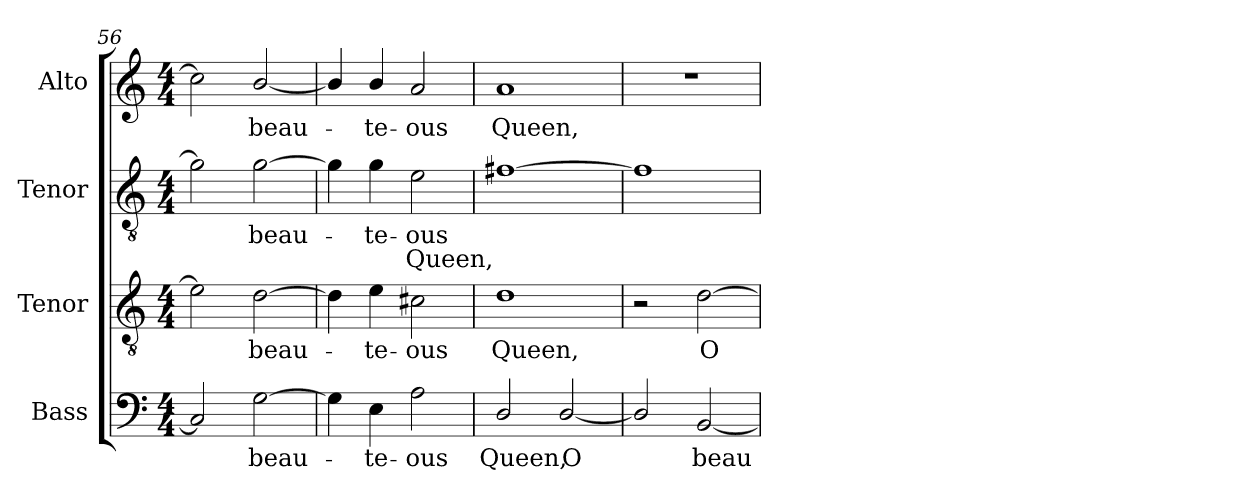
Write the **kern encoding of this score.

**kern	**text	**kern	**text	**kern	**text	**text	**kern	**text
*part4	*part4	*part3	*part3	*part2	*part2	*part2	*part1	*part1
*staff4	*staff4	*staff3	*staff3	*staff2	*staff2	*staff2	*staff1	*staff1
*I"Bass	*	*I"Tenor	*	*I"Tenor	*	*	*I"Alto	*
*I'B.	*	*I'T.	*	*I'T.	*	*	*I'A.	*
*clefF4	*	*clefGv2	*	*clefGv2	*	*	*clefG2	*
*	*	*ITrd7c12	*	*ITrd7c12	*	*	*	*
*k[]	*	*k[]	*	*k[]	*	*	*k[]	*
*C:	*	*C:	*	*C:	*	*	*C:	*
*M4/4	*	*M4/4	*	*M4/4	*	*	*M4/4	*
=56	=56	=56	=56	=56	=56	=56	=56	=56
2Ci/]	.	2Ei\]	.	2Gi\]	.	.	2cci\]	.
!	!LO:LY:b:color=#000000	!	!	!	!	!	!	!
!	!	!	!LO:LY:b:color=#000000	!	!	!	!	!
!	!	!	!	!	!LO:LY:b:color=#000000	!	!	!
!	!	!	!	!	!	!	!	!LO:LY:b:color=#000000
[2Gi\	beau-	[2Di\	beau-	[2Gi\	beau-	.	[2bi/	beau-
=57	=57	=57	=57	=57	=57	=57	=57	=57
4Gi\]	.	4Di\]	.	4Gi\]	.	.	4bi/]	.
!	!LO:LY:b:color=#000000	!	!	!	!	!	!	!
!	!	!	!LO:LY:b:color=#000000	!	!	!	!	!
!	!	!	!	!	!LO:LY:b:color=#000000	!	!	!
!	!	!	!	!	!	!	!	!LO:LY:b:color=#000000
4Ei\	-te-	4Ei\	-te-	4Gi\	-te-	.	4bi/	-te-
!	!LO:LY:b:color=#000000	!	!	!	!	!	!	!
!	!	!	!LO:LY:b:color=#000000	!	!	!	!	!
!	!	!	!	!	!LO:LY:b:color=#000000	!LO:LY:b:color=#000000	!	!
!	!	!	!	!	!	!	!	!LO:LY:b:color=#000000
2Ai\	-ous	2C#Xi\	-ous	2Ei\	-ous	Queen,	2ai/	-ous
=58	=58	=58	=58	=58	=58	=58	=58	=58
!	!LO:LY:b:color=#000000	!	!	!	!	!	!	!
!	!	!	!LO:LY:b:color=#000000	!	!	!	!	!
!	!	!	!	!	!	!	!	!LO:LY:b:color=#000000
2Di/	Queen,	1Di	Queen,	[1F#Xi	.	.	1ai	Queen,
!	!LO:LY:b:color=#000000	!	!	!	!	!	!	!
[2Di/	O	.	.	.	.	.	.	.
=59	=59	=59	=59	=59	=59	=59	=59	=59
2Di/]	.	2r	.	1F#i]	.	.	1r	.
!	!LO:LY:b:color=#000000	!	!	!	!	!	!	!
!	!	!	!LO:LY:b:color=#000000	!	!	!	!	!
[2BBi/	beau-	[2Di\	O	.	.	.	.	.
=	=	=	=	=	=	=	=	=
*-	*-	*-	*-	*-	*-	*-	*-	*-
